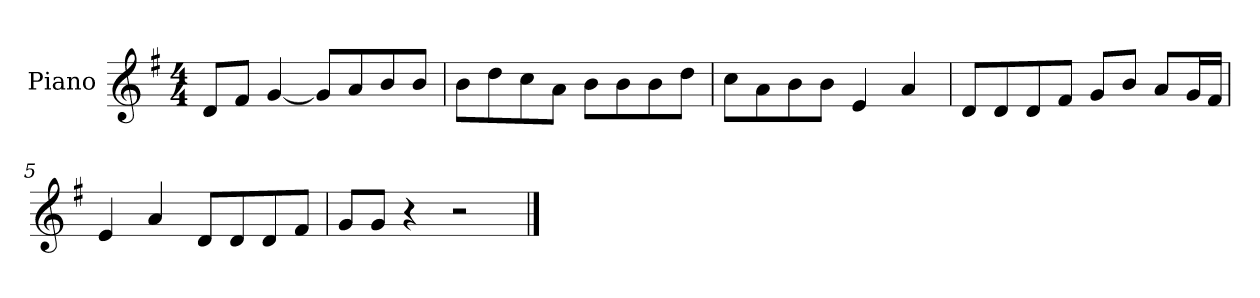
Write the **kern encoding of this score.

**kern
*part1
*staff1
*I"Piano
*I'P-no
*clefG2
*k[f#]
*M4/4
*MM90
=1
8d/L
8f#/J
[4g/
8g/L]
8a/
8b/
8b/J
=2
8b\L
8dd\
8cc\
8a\J
8b\L
8b\
8b\
8dd\J
=3
8cc\L
8a\
8b\
8b\J
4e/
4a/
=4
8d/L
8d/
8d/
8f#/J
8g/L
8b/J
8a/L
16g/L
16f#/JJ
=5
4e/
4a/
8d/L
8d/
8d/
8f#/J
!!LO:LB:g=z
=6
8g/L
8g/J
4r
2r
==
*-
